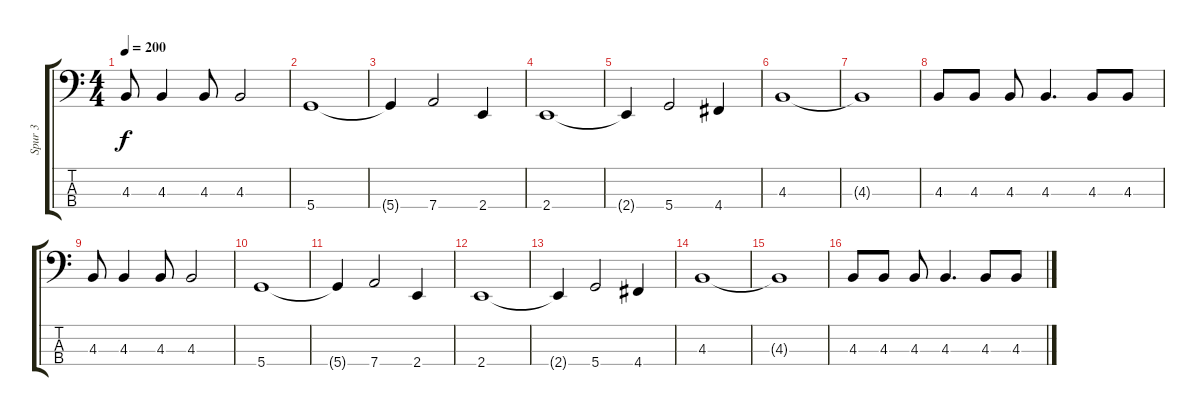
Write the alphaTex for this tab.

\track ("Spur 3" "Spur 3") {instrument electricbassfinger}
\staff {score tabs}
\tuning (F2 C2 G1 D1) {hide}
\ts (4 4)
\tempo 200
\clef f4
\ks c
4.3.8{dy f} 4.3.4 4.3.8 4.3.2 |
5.4.1 |
5.4{t}.4 7.4.2 2.4.4 |
2.4.1 |
2.4{t}.4 5.4.2 4.4.4 |
4.3.1 |
4.3{t}.1 |
4.3.8 4.3.8 4.3.8 4.3.4{d} 4.3.8 4.3.8 |
4.3.8 4.3.4 4.3.8 4.3.2 |
5.4.1 |
5.4{t}.4 7.4.2 2.4.4 |
2.4.1 |
2.4{t}.4 5.4.2 4.4.4 |
4.3.1 |
4.3{t}.1 |
4.3.8 4.3.8 4.3.8 4.3.4{d} 4.3.8 4.3.8
